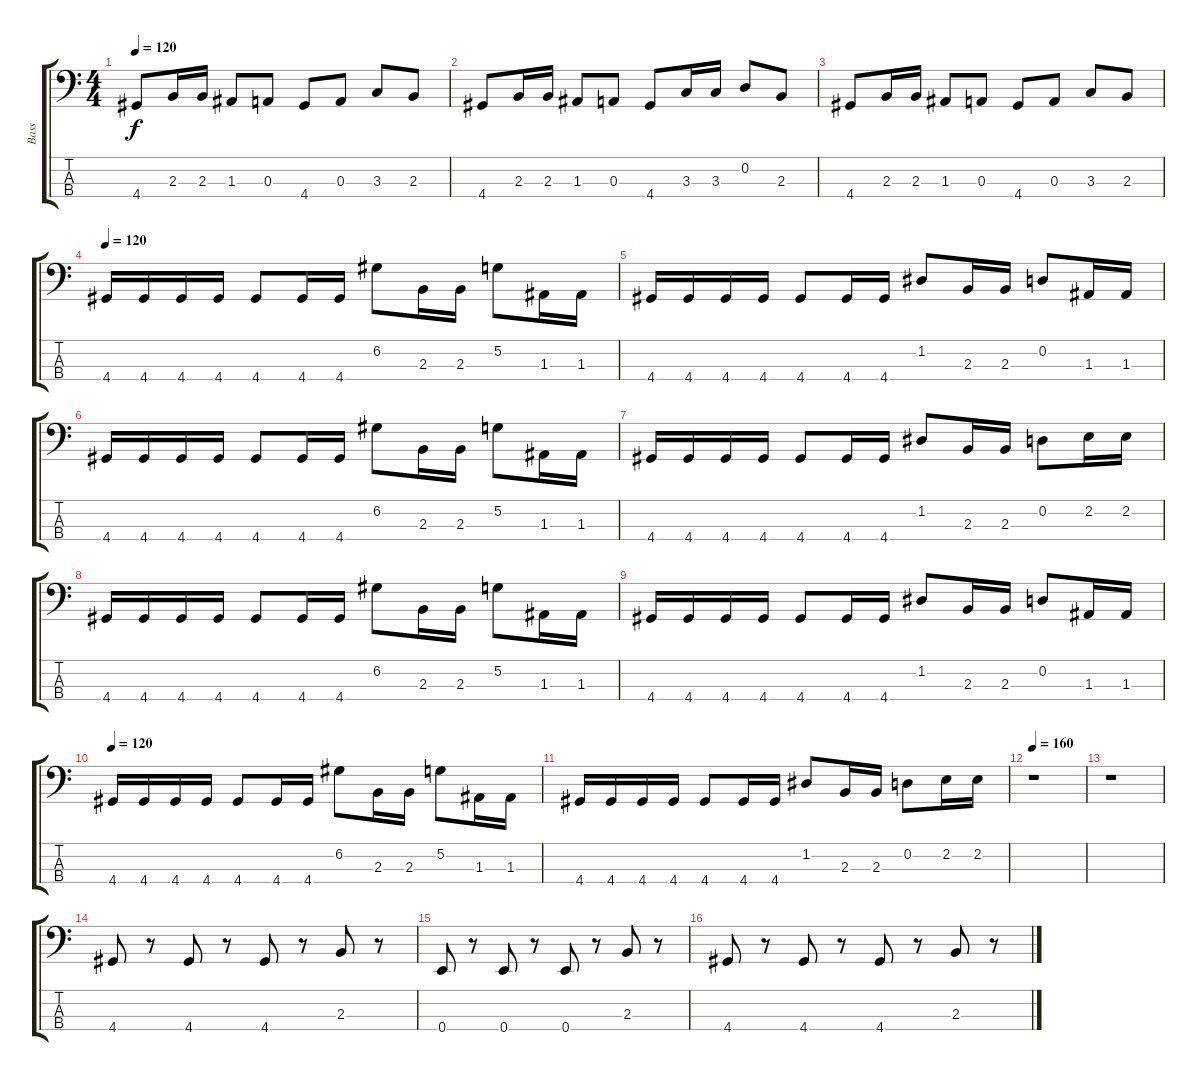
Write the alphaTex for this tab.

\track ("Bass" "Bass") {instrument electricbasspick}
\staff {score tabs}
\tuning (G2 D2 A1 E1) {hide}
\ts (4 4)
\tempo 120
\clef f4
\ks c
4.4.8{dy f} 2.3.16 2.3.16 1.3.8 0.3.8 4.4.8 0.3.8 3.3.8 2.3.8 |
4.4.8 2.3.16 2.3.16 1.3.8 0.3.8 4.4.8 3.3.16 3.3.16 0.2.8 2.3.8 |
4.4.8 2.3.16 2.3.16 1.3.8 0.3.8 4.4.8 0.3.8 3.3.8 2.3.8 |
\tempo 120
4.4.16 4.4.16 4.4.16 4.4.16 4.4.8 4.4.16 4.4.16 6.2.8 2.3.16 2.3.16 5.2.8 1.3.16 1.3.16 |
4.4.16 4.4.16 4.4.16 4.4.16 4.4.8 4.4.16 4.4.16 1.2.8 2.3.16 2.3.16 0.2.8 1.3.16 1.3.16 |
4.4.16 4.4.16 4.4.16 4.4.16 4.4.8 4.4.16 4.4.16 6.2.8 2.3.16 2.3.16 5.2.8 1.3.16 1.3.16 |
4.4.16 4.4.16 4.4.16 4.4.16 4.4.8 4.4.16 4.4.16 1.2.8 2.3.16 2.3.16 0.2.8 2.2.16 2.2.16 |
4.4.16 4.4.16 4.4.16 4.4.16 4.4.8 4.4.16 4.4.16 6.2.8 2.3.16 2.3.16 5.2.8 1.3.16 1.3.16 |
4.4.16 4.4.16 4.4.16 4.4.16 4.4.8 4.4.16 4.4.16 1.2.8 2.3.16 2.3.16 0.2.8 1.3.16 1.3.16 |
\tempo 120
4.4.16 4.4.16 4.4.16 4.4.16 4.4.8 4.4.16 4.4.16 6.2.8 2.3.16 2.3.16 5.2.8 1.3.16 1.3.16 |
4.4.16 4.4.16 4.4.16 4.4.16 4.4.8 4.4.16 4.4.16 1.2.8 2.3.16 2.3.16 0.2.8 2.2.16 2.2.16 |
\tempo 160
r.1 |
r.1 |
4.4.8{volume 16} r.8 4.4.8 r.8 4.4.8 r.8 2.3.8 r.8 |
0.4.8 r.8 0.4.8 r.8 0.4.8 r.8 2.3.8 r.8 |
4.4.8 r.8 4.4.8 r.8 4.4.8 r.8 2.3.8 r.8
